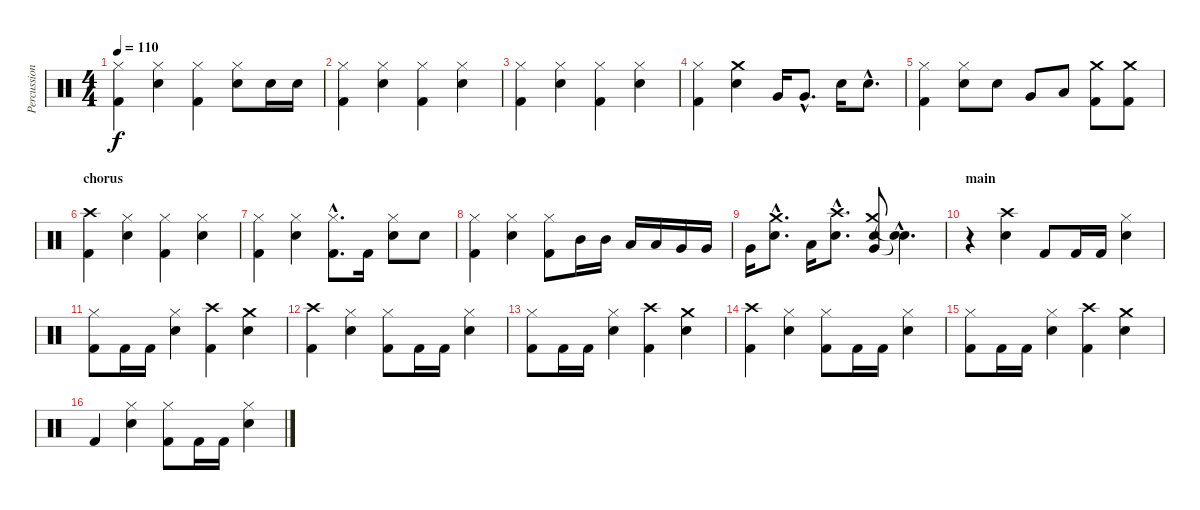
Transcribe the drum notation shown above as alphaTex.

\track ("Percussion" "Percussion") {instrument percussion}
\staff {score}
\articulation defaults
\ts (4 4)
\tempo 110
\clef neutral
\ks c
("Hi-Hat (closed)" "Kick (hit) 2").4{dy f} ("Hi-Hat (closed)" "Snare (hit) 2").4 ("Hi-Hat (closed)" "Kick (hit) 2").4 ("Hi-Hat (closed)" "Snare (hit) 2").8 "Snare (hit) 2".16 "Snare (hit) 2".16 |
("Hi-Hat (closed)" "Kick (hit) 2").4 ("Hi-Hat (closed)" "Snare (hit) 2").4 ("Hi-Hat (closed)" "Kick (hit) 2").4 ("Hi-Hat (closed)" "Snare (hit) 2").4 |
("Hi-Hat (closed)" "Kick (hit) 2").4 ("Hi-Hat (closed)" "Snare (hit) 2").4 ("Hi-Hat (closed)" "Kick (hit) 2").4 ("Hi-Hat (closed)" "Snare (hit) 2").4 |
("Hi-Hat (closed)" "Kick (hit) 2").4 ("Crash medium (hit)" "Snare (hit) 2").4 "Very Low Tom (hit)".16 "Very Low Tom (hit)"{hac}.8{d} "Snare (hit) 2".16 "Snare (hit) 2"{hac}.8{d} |
("Hi-Hat (closed)" "Kick (hit) 2").4 ("Hi-Hat (closed)" "Snare (hit) 2").8 "Snare (hit) 2".8 "Very Low Tom (hit)".8 "Low Tom (hit)".8 ("Crash medium (hit)" "Kick (hit) 2").8 ("Crash medium (hit)" "Kick (hit) 2").8 |
\section ("" "chorus")
("Crash high (hit)" "Kick (hit) 2").4 ("Hi-Hat (closed)" "Snare (hit) 2").4 ("Hi-Hat (closed)" "Kick (hit) 2").4 ("Hi-Hat (closed)" "Snare (hit) 2").4 |
("Hi-Hat (closed)" "Kick (hit) 2").4 ("Hi-Hat (closed)" "Snare (hit) 2").4 ("Hi-Hat (closed)"{hac} "Kick (hit) 2"{hac}).8{d} "Kick (hit) 2".16 ("Hi-Hat (closed)" "Snare (hit) 2").8 "Snare (hit) 2".8 |
("Hi-Hat (closed)" "Kick (hit) 2").4 ("Hi-Hat (closed)" "Snare (hit) 2").4 ("Hi-Hat (closed)" "Kick (hit) 2").8 "Mid Tom (hit)".16 "Mid Tom (hit)".16 "Low Tom (hit)".16 "Low Tom (hit)".16 "Very Low Tom (hit)".16 "Very Low Tom (hit)".16 |
"Very Low Tom (hit)".16 ("Crash medium (hit)"{hac} "Snare (hit) 2"{hac}).8{d} "Low Tom (hit)".16 ("Crash high (hit)"{hac} "Snare (hit) 2"{hac}).8{d} ("Crash medium (hit)" "Very Low Tom (hit)" "Snare (hit) 2").8 ("Snare (hit)"{hac t} "Snare (hit)"{hac t}).4{d} |
\section ("" "main")
r.4 ("Crash high (hit)" "Snare (hit) 2").4 "Kick (hit) 2".8 "Kick (hit) 2".16 "Kick (hit) 2".16 ("Hi-Hat (closed)" "Snare (hit) 2").4 |
("Hi-Hat (closed)" "Kick (hit) 2").8 "Kick (hit) 2".16 "Kick (hit) 2".16 ("Hi-Hat (closed)" "Snare (hit) 2").4 ("Crash high (hit)" "Kick (hit) 2").4 ("Crash medium (hit)" "Snare (hit) 2").4 |
("Crash high (hit)" "Kick (hit) 2").4 ("Hi-Hat (closed)" "Snare (hit) 2").4 ("Hi-Hat (closed)" "Kick (hit) 2").8 "Kick (hit) 2".16 "Kick (hit) 2".16 ("Hi-Hat (closed)" "Snare (hit) 2").4 |
("Hi-Hat (closed)" "Kick (hit) 2").8 "Kick (hit) 2".16 "Kick (hit) 2".16 ("Hi-Hat (closed)" "Snare (hit) 2").4 ("Crash high (hit)" "Kick (hit) 2").4 ("Crash medium (hit)" "Snare (hit) 2").4 |
("Crash high (hit)" "Kick (hit) 2").4 ("Hi-Hat (closed)" "Snare (hit) 2").4 ("Hi-Hat (closed)" "Kick (hit) 2").8 "Kick (hit) 2".16 "Kick (hit) 2".16 ("Hi-Hat (closed)" "Snare (hit) 2").4 |
("Hi-Hat (closed)" "Kick (hit) 2").8 "Kick (hit) 2".16 "Kick (hit) 2".16 ("Hi-Hat (closed)" "Snare (hit) 2").4 ("Crash high (hit)" "Kick (hit) 2").4 ("Crash medium (hit)" "Snare (hit) 2").4 |
"Kick (hit) 2".4 ("Hi-Hat (closed)" "Snare (hit) 2").4 ("Hi-Hat (closed)" "Kick (hit) 2").8 "Kick (hit) 2".16 "Kick (hit) 2".16 ("Hi-Hat (closed)" "Snare (hit) 2").4
